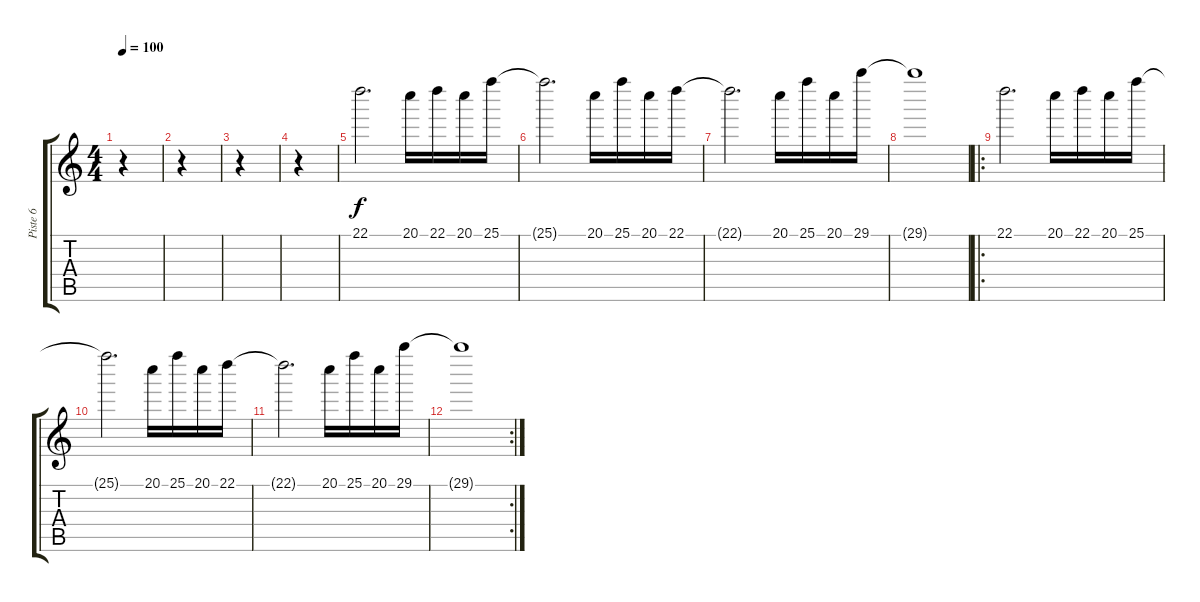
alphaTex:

\track ("Piste 6" "Piste 6") {instrument distortionguitar}
\staff {score tabs}
\tuning (E4 B3 G3 D3 A2 E2) {hide}
\ts (4 4)
\tempo 100
\clef g2
\ks c
r.4{dy f} |
r.4 |
r.4 |
r.4 |
22.1.2{d} 20.1.16 22.1.16 20.1.16 25.1.16 |
25.1{t}.2{d} 20.1.16 25.1.16 20.1.16 22.1.16 |
22.1{t}.2{d} 20.1.16 25.1.16 20.1.16 29.1.16 |
29.1{t}.1 |
\ro
22.1.2{d} 20.1.16 22.1.16 20.1.16 25.1.16 |
25.1{t}.2{d} 20.1.16 25.1.16 20.1.16 22.1.16 |
22.1{t}.2{d} 20.1.16 25.1.16 20.1.16 29.1.16 |
\rc 2
29.1{t}.1
